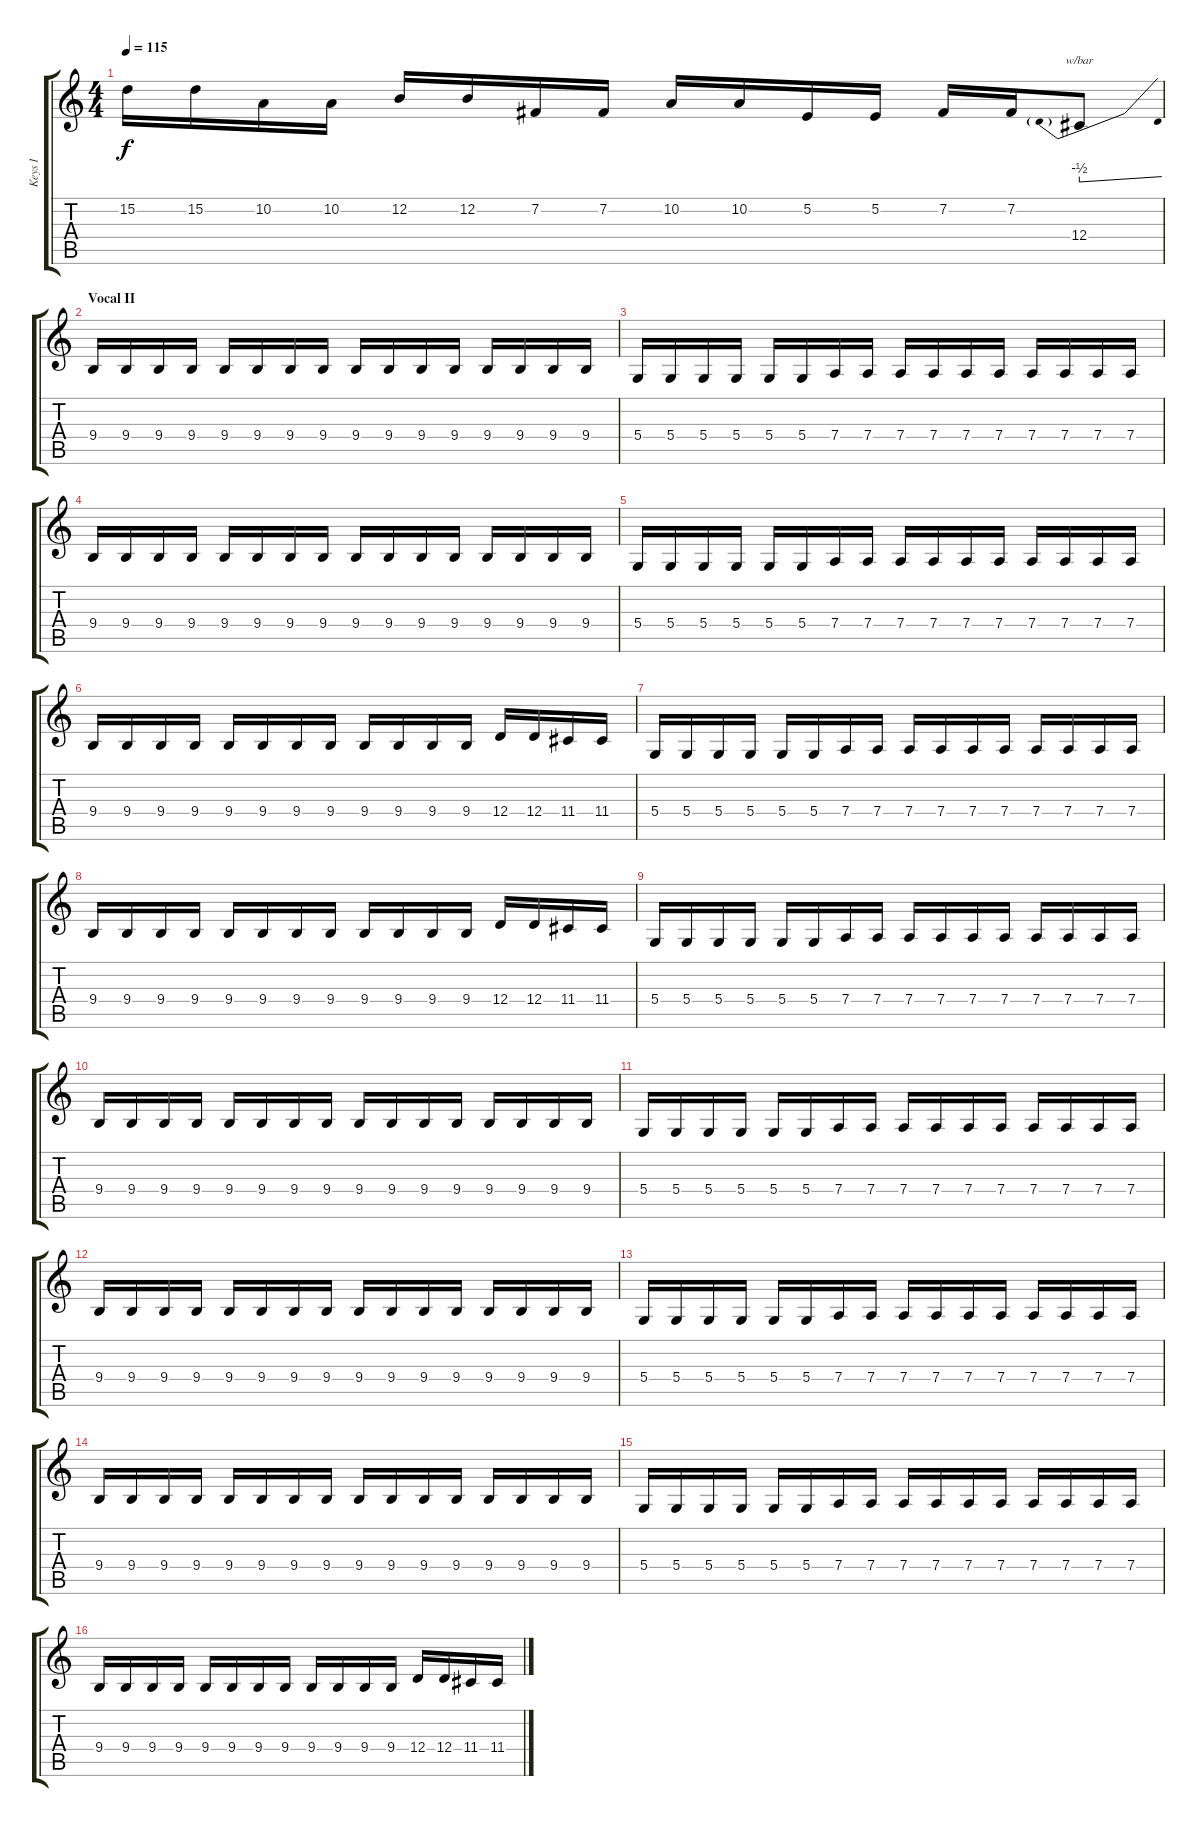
\track ("Keys I" "Keys I") {instrument synthbrass2}
\staff {score tabs}
\tuning (E4 B3 G3 D3 A2 E2) {hide}
\ts (4 4)
\tempo 115
\clef g2
\ks c
15.2.16{dy f} 15.2.16 10.2.16 10.2.16 12.2.16 12.2.16 7.2.16 7.2.16 10.2.16 10.2.16 5.2.16 5.2.16 7.2.16 7.2.16 12.4.8{tbe (predivedive default 0 -2 60 0)} |
\section ("" "Vocal II")
9.4.16{instrument synthbrass2} 9.4.16 9.4.16 9.4.16 9.4.16 9.4.16 9.4.16 9.4.16 9.4.16 9.4.16 9.4.16 9.4.16 9.4.16 9.4.16 9.4.16 9.4.16 |
5.4.16 5.4.16 5.4.16 5.4.16 5.4.16 5.4.16 7.4.16 7.4.16 7.4.16 7.4.16 7.4.16 7.4.16 7.4.16 7.4.16 7.4.16 7.4.16 |
9.4.16 9.4.16 9.4.16 9.4.16 9.4.16 9.4.16 9.4.16 9.4.16 9.4.16 9.4.16 9.4.16 9.4.16 9.4.16 9.4.16 9.4.16 9.4.16 |
5.4.16 5.4.16 5.4.16 5.4.16 5.4.16 5.4.16 7.4.16 7.4.16 7.4.16 7.4.16 7.4.16 7.4.16 7.4.16 7.4.16 7.4.16 7.4.16 |
9.4.16 9.4.16 9.4.16 9.4.16 9.4.16 9.4.16 9.4.16 9.4.16 9.4.16 9.4.16 9.4.16 9.4.16 12.4.16 12.4.16 11.4.16 11.4.16 |
5.4.16 5.4.16 5.4.16 5.4.16 5.4.16 5.4.16 7.4.16 7.4.16 7.4.16 7.4.16 7.4.16 7.4.16 7.4.16 7.4.16 7.4.16 7.4.16 |
9.4.16 9.4.16 9.4.16 9.4.16 9.4.16 9.4.16 9.4.16 9.4.16 9.4.16 9.4.16 9.4.16 9.4.16 12.4.16 12.4.16 11.4.16 11.4.16 |
5.4.16 5.4.16 5.4.16 5.4.16 5.4.16 5.4.16 7.4.16 7.4.16 7.4.16 7.4.16 7.4.16 7.4.16 7.4.16 7.4.16 7.4.16 7.4.16 |
\section ("" "")
9.4.16 9.4.16 9.4.16 9.4.16 9.4.16 9.4.16 9.4.16 9.4.16 9.4.16 9.4.16 9.4.16 9.4.16 9.4.16 9.4.16 9.4.16 9.4.16 |
\section ("" "")
5.4.16 5.4.16 5.4.16 5.4.16 5.4.16 5.4.16 7.4.16 7.4.16 7.4.16 7.4.16 7.4.16 7.4.16 7.4.16 7.4.16 7.4.16 7.4.16 |
9.4.16 9.4.16 9.4.16 9.4.16 9.4.16 9.4.16 9.4.16 9.4.16 9.4.16 9.4.16 9.4.16 9.4.16 9.4.16 9.4.16 9.4.16 9.4.16 |
5.4.16 5.4.16 5.4.16 5.4.16 5.4.16 5.4.16 7.4.16 7.4.16 7.4.16 7.4.16 7.4.16 7.4.16 7.4.16 7.4.16 7.4.16 7.4.16 |
9.4.16 9.4.16 9.4.16 9.4.16 9.4.16 9.4.16 9.4.16 9.4.16 9.4.16 9.4.16 9.4.16 9.4.16 9.4.16 9.4.16 9.4.16 9.4.16 |
5.4.16 5.4.16 5.4.16 5.4.16 5.4.16 5.4.16 7.4.16 7.4.16 7.4.16 7.4.16 7.4.16 7.4.16 7.4.16 7.4.16 7.4.16 7.4.16 |
9.4.16 9.4.16 9.4.16 9.4.16 9.4.16 9.4.16 9.4.16 9.4.16 9.4.16 9.4.16 9.4.16 9.4.16 12.4.16 12.4.16 11.4.16 11.4.16
